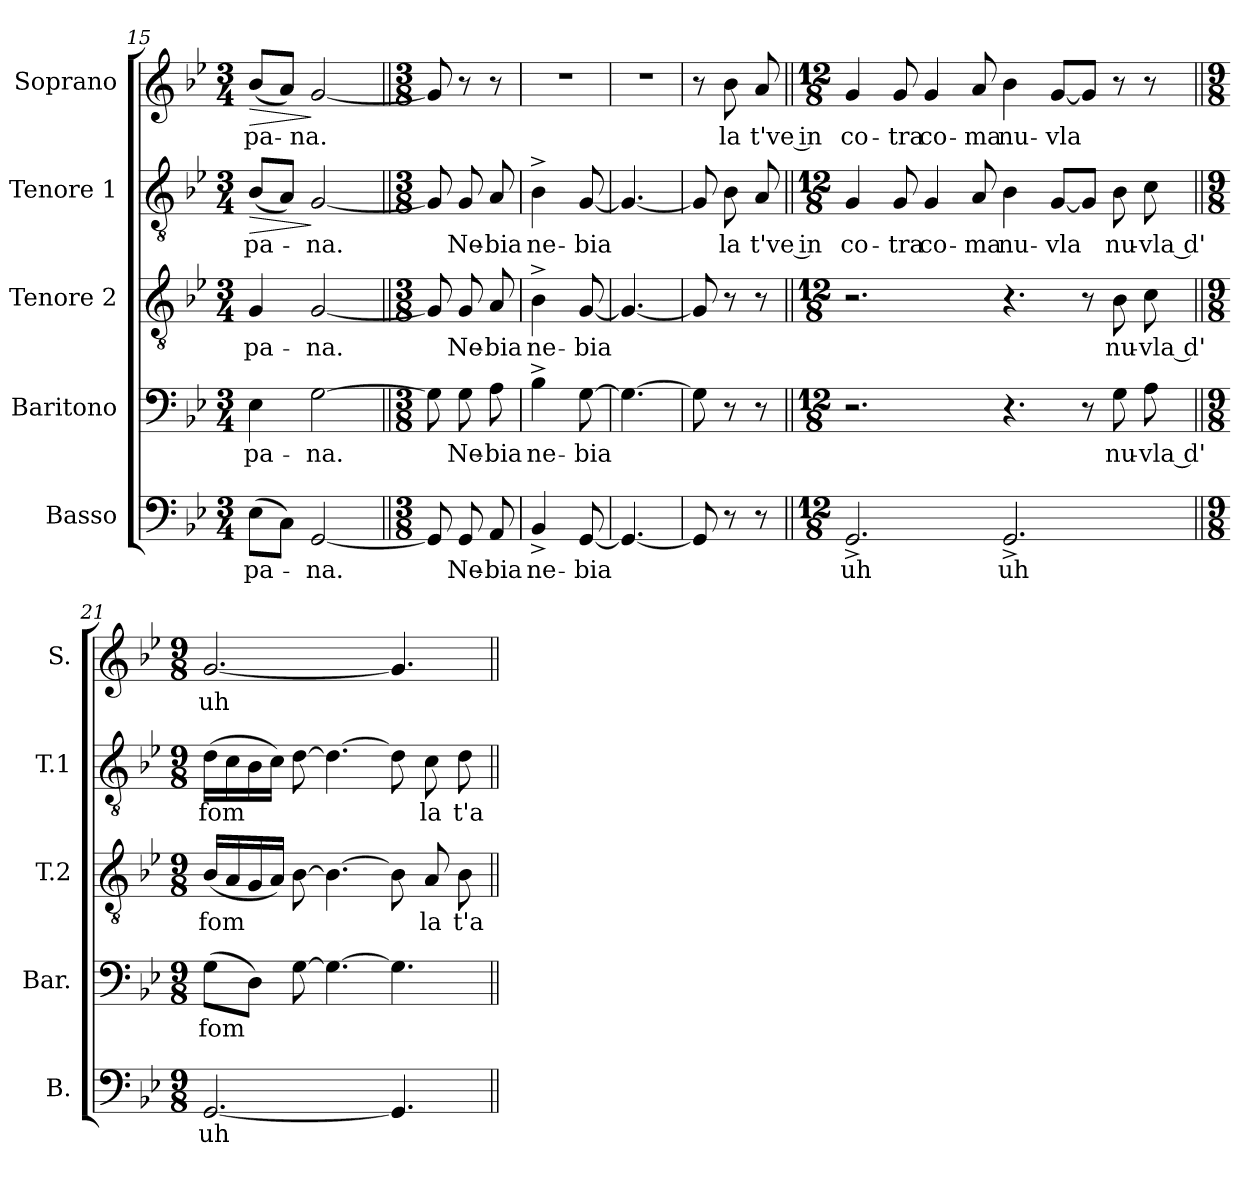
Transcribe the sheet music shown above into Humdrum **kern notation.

**kern	**text	**kern	**text	**kern	**text	**kern	**text	**dynam	**kern	**text	**dynam
*part5	*part5	*part4	*part4	*part3	*part3	*part2	*part2	*part2	*part1	*part1	*part1
*staff5	*staff5	*staff4	*staff4	*staff3	*staff3	*staff2	*staff2	*staff2	*staff1	*staff1	*staff1
*I"Basso	*	*I"Baritono	*	*I"Tenore 2	*	*I"Tenore 1	*	*	*I"Soprano	*	*
*I'B.	*	*I'Bar.	*	*I'T.2	*	*I'T.1	*	*	*I'S.	*	*
*clefF4	*	*clefF4	*	*clefGv2	*	*clefGv2	*	*	*clefG2	*	*
*k[b-e-]	*	*k[b-e-]	*	*k[b-e-]	*	*k[b-e-]	*	*	*k[b-e-]	*	*
*g:	*	*g:	*	*g:	*	*g:	*	*	*g:	*	*
*M3/4	*	*M3/4	*	*M3/4	*	*M3/4	*	*	*M3/4	*	*
=15	=15	=15	=15	=15	=15	=15	=15	=15	=15	=15	=15
!	!LO:LY:b	!	!LO:LY:b	!	!LO:LY:b	!	!LO:LY:b	!LO:HP:b	!	!LO:LY:b	!LO:HP:b
(>8E-\L	-pa-	4E-\	-pa-	4G/	-pa-	(<8B-/L	-pa-	>	(<8b-/L	-pa-	>
8C\J)	.	.	.	.	.	8A/J)	.	.	8a/J)	.	.
!	!LO:LY:b	!	!LO:LY:b	!	!LO:LY:b	!	!LO:LY:b	!	!	!LO:LY:b	!
[2GG/	-na.	[2G\	-na.	[2G/	-na.	[2G/	-na.	]	[2g/	-na.	]
=16||	=16||	=16||	=16||	=16||	=16||	=16||	=16||	=16||	=16||	=16||	=16||
*M3/8	*	*M3/8	*	*M3/8	*	*M3/8	*	*	*M3/8	*	*
8GG/]	.	8G\]	.	8G/]	.	8G/]	.	.	8g/]	.	.
!	!LO:LY:b	!	!LO:LY:b	!	!LO:LY:b	!	!LO:LY:b	!	!	!	!
8GG/	Ne-	8G\	Ne-	8G/	Ne-	8G/	Ne-	.	8r	.	.
!	!LO:LY:b	!	!LO:LY:b	!	!LO:LY:b	!	!LO:LY:b	!	!	!	!
8AA/	-bia	8A\	-bia	8A/	-bia	8A/	-bia	.	8r	.	.
=17	=17	=17	=17	=17	=17	=17	=17	=17	=17	=17	=17
!	!LO:LY:b	!	!LO:LY:b	!	!LO:LY:b	!	!LO:LY:b	!	!	!	!
4BB-^/	ne-	4B-^\	ne-	4B-^\	ne-	4B-^\	ne-	.	4.r	.	.
!	!LO:LY:b	!	!LO:LY:b	!	!LO:LY:b	!	!LO:LY:b	!	!	!	!
[8GG/	-bia	[8G\	-bia	[8G/	-bia	[8G/	-bia	.	.	.	.
=18	=18	=18	=18	=18	=18	=18	=18	=18	=18	=18	=18
4.GG/_	.	4.G\_	.	4.G/_	.	4.G/_	.	.	4.r	.	.
!!LO:LB:g=z
=19	=19	=19	=19	=19	=19	=19	=19	=19	=19	=19	=19
8GG/]	.	8G\]	.	8G/]	.	8G/]	.	.	8r	.	.
!	!	!	!	!	!	!	!LO:LY:b	!	!	!LO:LY:b	!
8r	.	8r	.	8r	.	8B-\	la	.	8b-\	la	.
!	!	!	!	!	!	!	!LO:LY:b	!	!	!LO:LY:b	!
8r	.	8r	.	8r	.	8A/	t've in	.	8a/	t've in	.
=20||	=20||	=20||	=20||	=20||	=20||	=20||	=20||	=20||	=20||	=20||	=20||
*M12/8	*	*M12/8	*	*M12/8	*	*M12/8	*	*	*M12/8	*	*
!	!LO:LY:b	!	!	!	!	!	!LO:LY:b	!	!	!LO:LY:b	!
2.GG^/	uh	2.r	.	2.r	.	4G/	co-	.	4g/	co-	.
!	!	!	!	!	!	!	!LO:LY:b	!	!	!LO:LY:b	!
.	.	.	.	.	.	8G/	-tra	.	8g/	-tra	.
!	!	!	!	!	!	!	!LO:LY:b	!	!	!LO:LY:b	!
.	.	.	.	.	.	4G/	co-	.	4g/	co-	.
!	!	!	!	!	!	!	!LO:LY:b	!	!	!LO:LY:b	!
.	.	.	.	.	.	8A/	-ma	.	8a/	-ma	.
!	!LO:LY:b	!	!	!	!	!	!LO:LY:b	!	!	!LO:LY:b	!
2.GG^/	uh	4.r	.	4.r	.	4B-\	nu-	.	4b-\	nu-	.
!	!	!	!	!	!	!	!LO:LY:b	!	!	!LO:LY:b	!
.	.	.	.	.	.	[8G/L	-vla	.	[8g/L	-vla	.
.	.	8r	.	8r	.	8G/J]	.	.	8g/J]	.	.
!	!	!	!LO:LY:b	!	!LO:LY:b	!	!LO:LY:b	!	!	!	!
.	.	8G\	nu-	8B-\	nu-	8B-\	nu-	.	8r	.	.
!	!	!	!LO:LY:b	!	!LO:LY:b	!	!LO:LY:b	!	!	!	!
.	.	8A\	vla d'	8c\	vla d'	8c\	vla d'	.	8r	.	.
=21||	=21||	=21||	=21||	=21||	=21||	=21||	=21||	=21||	=21||	=21||	=21||
*M9/8	*	*M9/8	*	*M9/8	*	*M9/8	*	*	*M9/8	*	*
!	!LO:LY:b	!	!LO:LY:b	!	!LO:LY:b	!	!LO:LY:b	!	!	!LO:LY:b	!
[2.GG/	uh	(>8G\L	fom	(<16B-/LL	fom	(>16d\LL	fom	.	[2.g/	uh	.
.	.	.	.	16A/	.	16c\	.	.	.	.	.
.	.	8D\J)	.	16G/	.	16B-\	.	.	.	.	.
.	.	.	.	16A/JJ)	.	16c\JJ)	.	.	.	.	.
.	.	[8G\	.	[8B-\	.	[8d\	.	.	.	.	.
.	.	4.G\_	.	4.B-\_	.	4.d\_	.	.	.	.	.
4.GG/]	.	4.G\]	.	8B-\]	.	8d\]	.	.	4.g/]	.	.
!	!	!	!	!	!LO:LY:b	!	!LO:LY:b	!	!	!	!
.	.	.	.	8A/	la	8c\	la	.	.	.	.
!	!	!	!	!	!LO:LY:b	!	!LO:LY:b	!	!	!	!
.	.	.	.	8B-\	t'a-	8d\	t'a-	.	.	.	.
=||	=||	=||	=||	=||	=||	=||	=||	=||	=||	=||	=||
*-	*-	*-	*-	*-	*-	*-	*-	*-	*-	*-	*-
